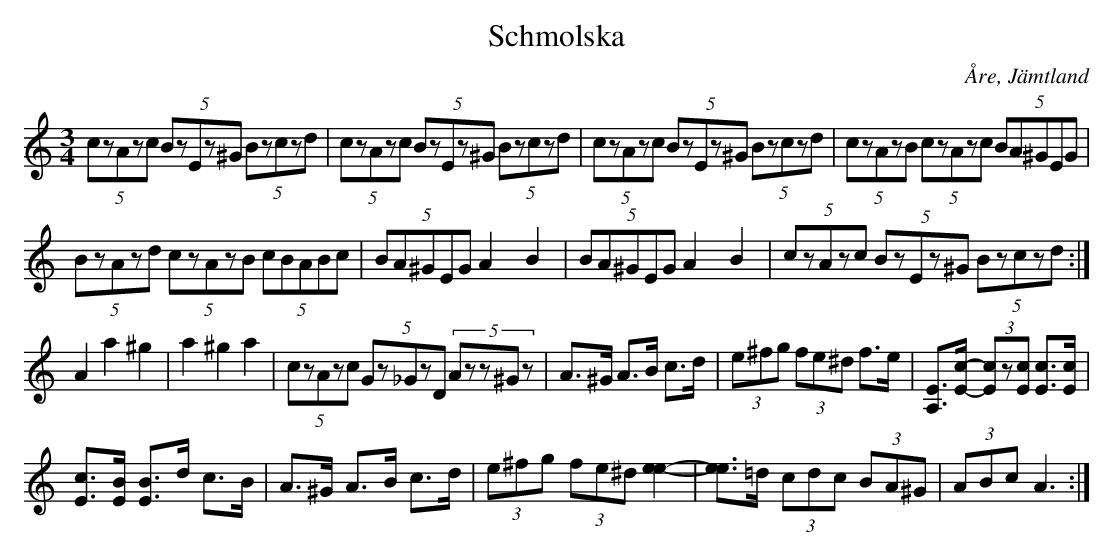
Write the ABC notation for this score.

X:1
T:Schmolska
O:Åre, Jämtland
M:3/4
L:1/8
K:Am
(5:2 czAzc (5:2Bz-Ez^G (5:2Bzczd| (5:2 czAzc (5:2Bz-Ez^G (5:2Bzczd| (5:2 czAzc (5:2Bz-Ez^G (5:2Bzczd|  (5:2czAzB (5:2czAzc (5:2BA^GEG|
 (5:2BzAzd (5:2czAzB (5:2cBABc|   (5:2BA^GEG  A2 B2|   (5:2BA^GEG  A2 B2|  (5:2 czAzc (5:2Bz-Ez^G (5:2Bzczd:|
A2 a2 ^g2|a2 ^g2 a2| (5:2 czAzc (5:2Gz_GzD (5:2Azz^Gz | A>^G A>B c>d | (3e^fg (3fe^d f>e | [EA,]>[c-E-] (3[cE]z[cE] [cE]>[cE] |
[cE]>[BE] [BE]>d c>B | A>^G A>B c>d | (3e^fg (3fe^d [e2-e2-] | [ee]>=d (3cdc (3BA^G | (3ABc A3 :|]
